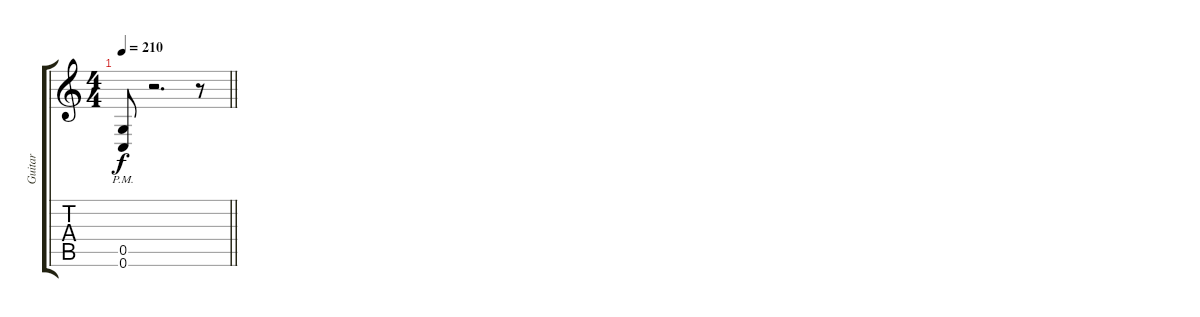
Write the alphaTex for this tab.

\track ("Guitar" "Guitar") {instrument distortionguitar}
\staff {score tabs}
\tuning (D4 A3 F3 C3 G2 C2) {hide}
\ts (4 4)
\tempo 210
\clef g2
\barLineRight lightlight
\ks c
(0.5{pm} 0.6{pm}).8{dy f} r.2{d} r.8
